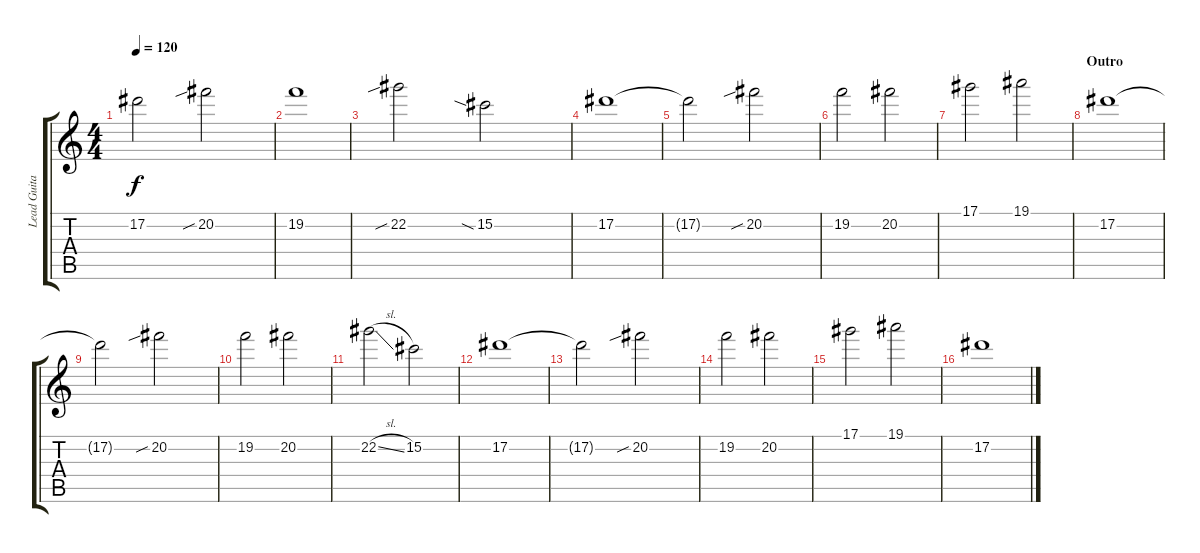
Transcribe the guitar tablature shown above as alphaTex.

\track ("Lead Guitar" "Lead Guita") {instrument distortionguitar}
\staff {score tabs}
\tuning (Eb4 Bb3 Gb3 Db3 Ab2 Eb2) {hide}
\ts (4 4)
\tempo 120
\clef g2
\ks c
17.2{t}.2{dy f} 20.2{sib}.2 |
19.2.1 |
22.2{sib}.2 15.2{sia}.2 |
17.2.1{balance 6} |
17.2{t}.2 20.2{sib}.2 |
19.2.2 20.2.2 |
17.1.2 19.1.2 |
\section ("" "Outro")
17.2.1{balance 5} |
17.2{t}.2 20.2{sib}.2 |
19.2.2 20.2.2 |
22.2{sl}.2 15.2.2 |
17.2.1 |
17.2{t}.2 20.2{sib}.2 |
19.2.2 20.2.2 |
17.1.2 19.1.2 |
17.2.1{volume 10 balance 6}
